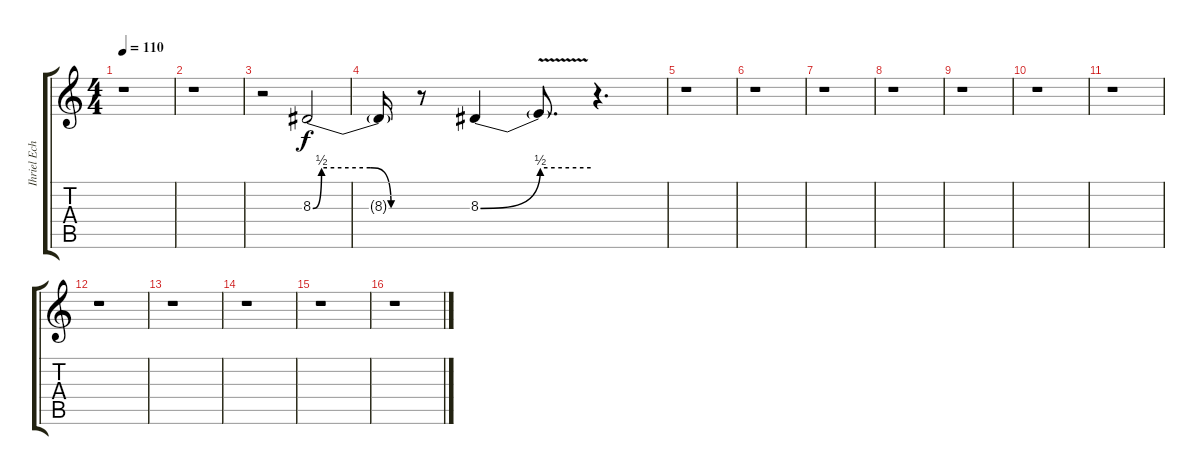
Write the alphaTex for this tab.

\track ("Ihriel Echo" "Ihriel Ech") {instrument synthvoice}
\staff {score tabs}
\tuning (E4 B3 G3 D3 A2 E2) {hide}
\ts (4 4)
\tempo 110
\clef g2
\ks c
r.1{dy f} |
r.1 |
r.2 8.3{be (custom 0 0 5 2 33 2 45 0 60 0)}.2 |
8.3{t}.16 r.8 8.3{be (bend 0 0 60 2)}.4 8.3{be (hold 0 2 60 2) v t}.8{d} r.4{d} |
r.1 |
r.1 |
r.1 |
r.1 |
r.1 |
r.1 |
r.1 |
r.1 |
r.1 |
r.1 |
r.1 |
r.1
